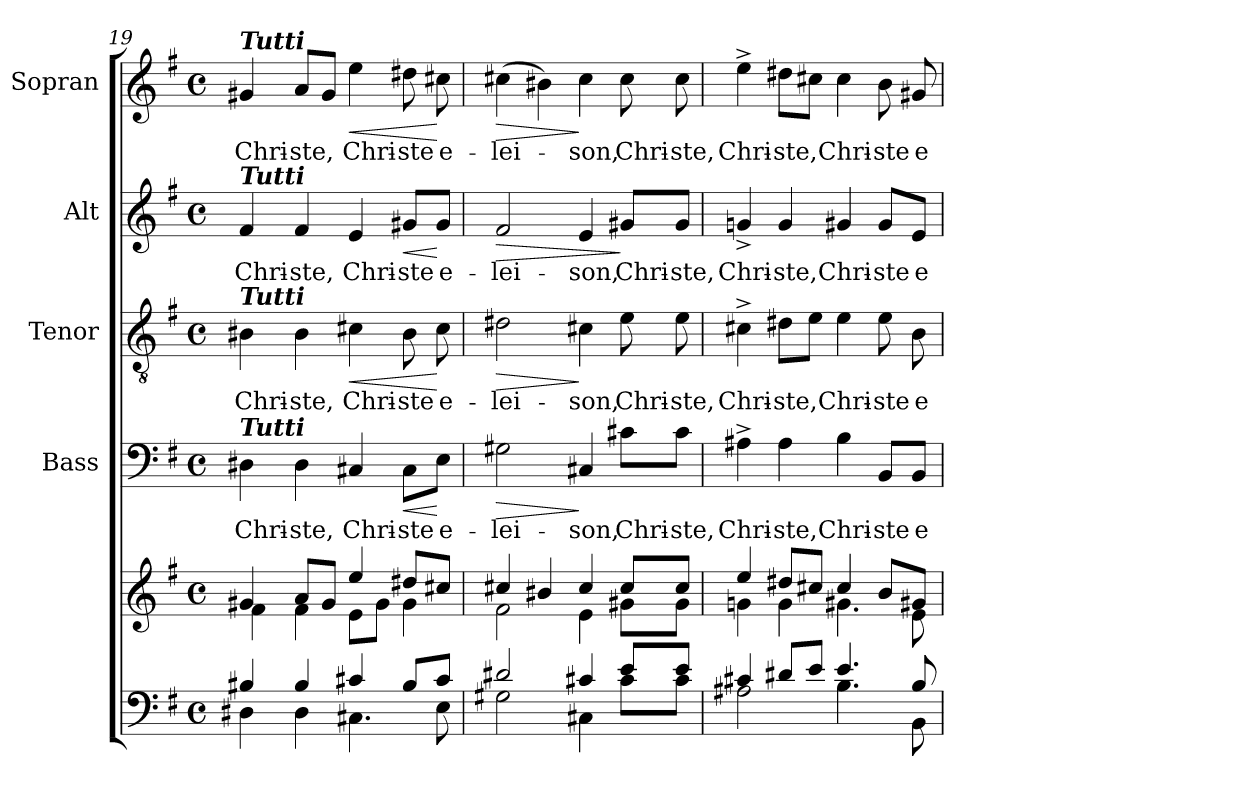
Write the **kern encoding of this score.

**kern	**kern	**kern	**text	**dynam	**kern	**text	**dynam	**kern	**text	**dynam	**kern	**text	**dynam
*part5	*part5	*part4	*part4	*part4	*part3	*part3	*part3	*part2	*part2	*part2	*part1	*part1	*part1
*staff6	*staff5	*staff4	*staff4	*staff4	*staff3	*staff3	*staff3	*staff2	*staff2	*staff2	*staff1	*staff1	*staff1
*	*	*I"Bass	*	*	*I"Tenor	*	*	*I"Alt	*	*	*I"Sopran	*	*
*	*	*I'B.	*	*	*I'T.	*	*	*I'A.	*	*	*I'S.	*	*
*clefF4	*clefG2	*clefF4	*	*	*clefGv2	*	*	*clefG2	*	*	*clefG2	*	*
*k[f#]	*k[f#]	*k[f#]	*	*	*k[f#]	*	*	*k[f#]	*	*	*k[f#]	*	*
*G:	*G:	*G:	*	*	*G:	*	*	*G:	*	*	*G:	*	*
*M4/4	*M4/4	*M4/4	*	*	*M4/4	*	*	*M4/4	*	*	*M4/4	*	*
*met(c)	*met(c)	*met(c)	*	*	*met(c)	*	*	*met(c)	*	*	*met(c)	*	*
=19	=19	=19	=19	=19	=19	=19	=19	=19	=19	=19	=19	=19	=19
*^	*^	*	*	*	*	*	*	*	*	*	*	*	*
!	!	!	!	!	!	!	!	!	!	!	!	!	!LO:TX:a:Bi:t=Tutti	!	!
!	!	!	!	!	!	!	!	!	!	!LO:TX:a:Bi:t=Tutti	!	!	!	!	!
!	!	!	!	!	!	!	!LO:TX:a:Bi:t=Tutti	!	!	!	!	!	!	!	!
!	!	!	!	!LO:TX:a:Bi:t=Tutti	!	!	!	!	!	!	!	!	!	!	!
!	!	!	!	!	!LO:LY:b	!	!	!LO:LY:b	!	!	!LO:LY:b	!	!	!LO:LY:b	!
4B#X/	4D#X\	4g#X/	4f#\	4D#X\	Chri-	.	4B#X\	Chri-	.	4f#/	Chri-	.	4g#X/	Chri-	.
!	!	!	!	!	!LO:LY:b	!	!	!LO:LY:b	!	!	!LO:LY:b	!	!	!LO:LY:b	!
4B#/	4D#\	8a/L	4f#\	4D#\	-ste,	.	4B#\	-ste,	.	4f#/	-ste,	.	8a/L	-ste,	.
.	.	8g#/J	.	.	.	.	.	.	.	.	.	.	8g#/J	.	.
!	!	!	!	!	!LO:LY:b	!	!	!LO:LY:b	!LO:HP:b	!	!LO:LY:b	!	!	!LO:LY:b	!LO:HP:b
4c#X/	4.C#X\	4ee/	8e\L	4C#X/	Chri-	.	4c#X\	Chri-	<	4e/	Chri-	.	4ee\	Chri-	<
.	.	.	8g#\J	.	.	.	.	.	.	.	.	.	.	.	.
!	!	!	!	!	!LO:LY:b	!LO:HP:b	!	!LO:LY:b	!	!	!LO:LY:b	!LO:HP:b	!	!LO:LY:b	!
8B#/L	.	8dd#X/L	4g#\	8C#\L	-ste	<	8B#\	-ste	.	8g#X/L	-ste	<	8dd#X\	-ste	.
!	!	!	!	!	!LO:LY:b	!	!	!LO:LY:b	!	!	!LO:LY:b	!	!	!LO:LY:b	!
8c#/J	8E\	8cc#X/J	.	8E\J	e-	[	8c#\	e-	[	8g#/J	e-	[	8cc#X\	e-	[
=20	=20	=20	=20	=20	=20	=20	=20	=20	=20	=20	=20	=20	=20	=20	=20
!	!	!	!	!	!LO:LY:b	!LO:HP:b	!	!LO:LY:b	!LO:HP:b	!	!LO:LY:b	!LO:HP:b	!	!LO:LY:b	!LO:HP:b
2d#X/	2G#X\	4cc#X/	2f#\	2G#X\	-lei-	>	2d#X\	-lei-	>	2f#/	-lei-	>	(>4cc#X\	-lei-	>
.	.	4b#X/	.	.	.	.	.	.	.	.	.	.	4b#X\)	.	.
!	!	!	!	!	!LO:LY:b	!	!	!LO:LY:b	!	!	!LO:LY:b	!	!	!LO:LY:b	!
4c#X/	4C#X\	4cc#/	4e\	4C#X/	-son,	]	4c#X\	-son,	]	4e/	-son,	.	4cc#\	-son,	]
!	!	!	!	!	!LO:LY:b	!	!	!LO:LY:b	!	!	!LO:LY:b	!	!	!LO:LY:b	!
8e/L	8c#\L	8cc#/L	8g#X\L	8c#X\L	Chri-	.	8e\	Chri-	.	8g#X/L	Chri-	]	8cc#\	Chri-	.
!	!	!	!	!	!LO:LY:b	!	!	!LO:LY:b	!	!	!LO:LY:b	!	!	!LO:LY:b	!
8e/J	8c#\J	8cc#/J	8g#\J	8c#\J	-ste,	.	8e\	-ste,	.	8g#/J	-ste,	.	8cc#\	-ste,	.
=21	=21	=21	=21	=21	=21	=21	=21	=21	=21	=21	=21	=21	=21	=21	=21
!	!	!	!	!	!LO:LY:b	!	!	!LO:LY:b	!	!	!LO:LY:b	!	!	!LO:LY:b	!
4c#X/	2A#X\	4ee/	4gn\	4A#X^>\	Chri-	.	4c#X^>\	Chri-	.	4gn^>/	Chri-	.	4ee^>\	Chri-	.
!	!	!	!	!	!LO:LY:b	!	!	!LO:LY:b	!	!	!LO:LY:b	!	!	!LO:LY:b	!
8d#X/L	.	8dd#X/L	4g\	4A#\	-ste,	.	8d#X\L	-ste,	.	4g/	-ste,	.	8dd#X\L	-ste,	.
8e/J	.	8cc#X/J	.	.	.	.	8e\J	.	.	.	.	.	8cc#X\J	.	.
!	!	!	!	!	!LO:LY:b	!	!	!LO:LY:b	!	!	!LO:LY:b	!	!	!LO:LY:b	!
4.e/	4.B\	4cc#/	4.g#X\	4B\	Chri-	.	4e\	Chri-	.	4g#X/	Chri-	.	4cc#\	Chri-	.
!	!	!	!	!	!LO:LY:b	!	!	!LO:LY:b	!	!	!LO:LY:b	!	!	!LO:LY:b	!
.	.	8b/L	.	8BB/L	-ste	.	8e\	-ste	.	8g#/L	-ste	.	8b\	-ste	.
!	!	!	!	!	!LO:LY:b	!	!	!LO:LY:b	!	!	!LO:LY:b	!	!	!LO:LY:b	!
8B/	8BB\	8g#X/J	8e\	8BB/J	e-	.	8B\	e-	.	8e/J	e-	.	8g#X/	e-	.
*v	*v	*	*	*	*	*	*	*	*	*	*	*	*	*	*
*	*v	*v	*	*	*	*	*	*	*	*	*	*	*	*
=	=	=	=	=	=	=	=	=	=	=	=	=	=
*-	*-	*-	*-	*-	*-	*-	*-	*-	*-	*-	*-	*-	*-
